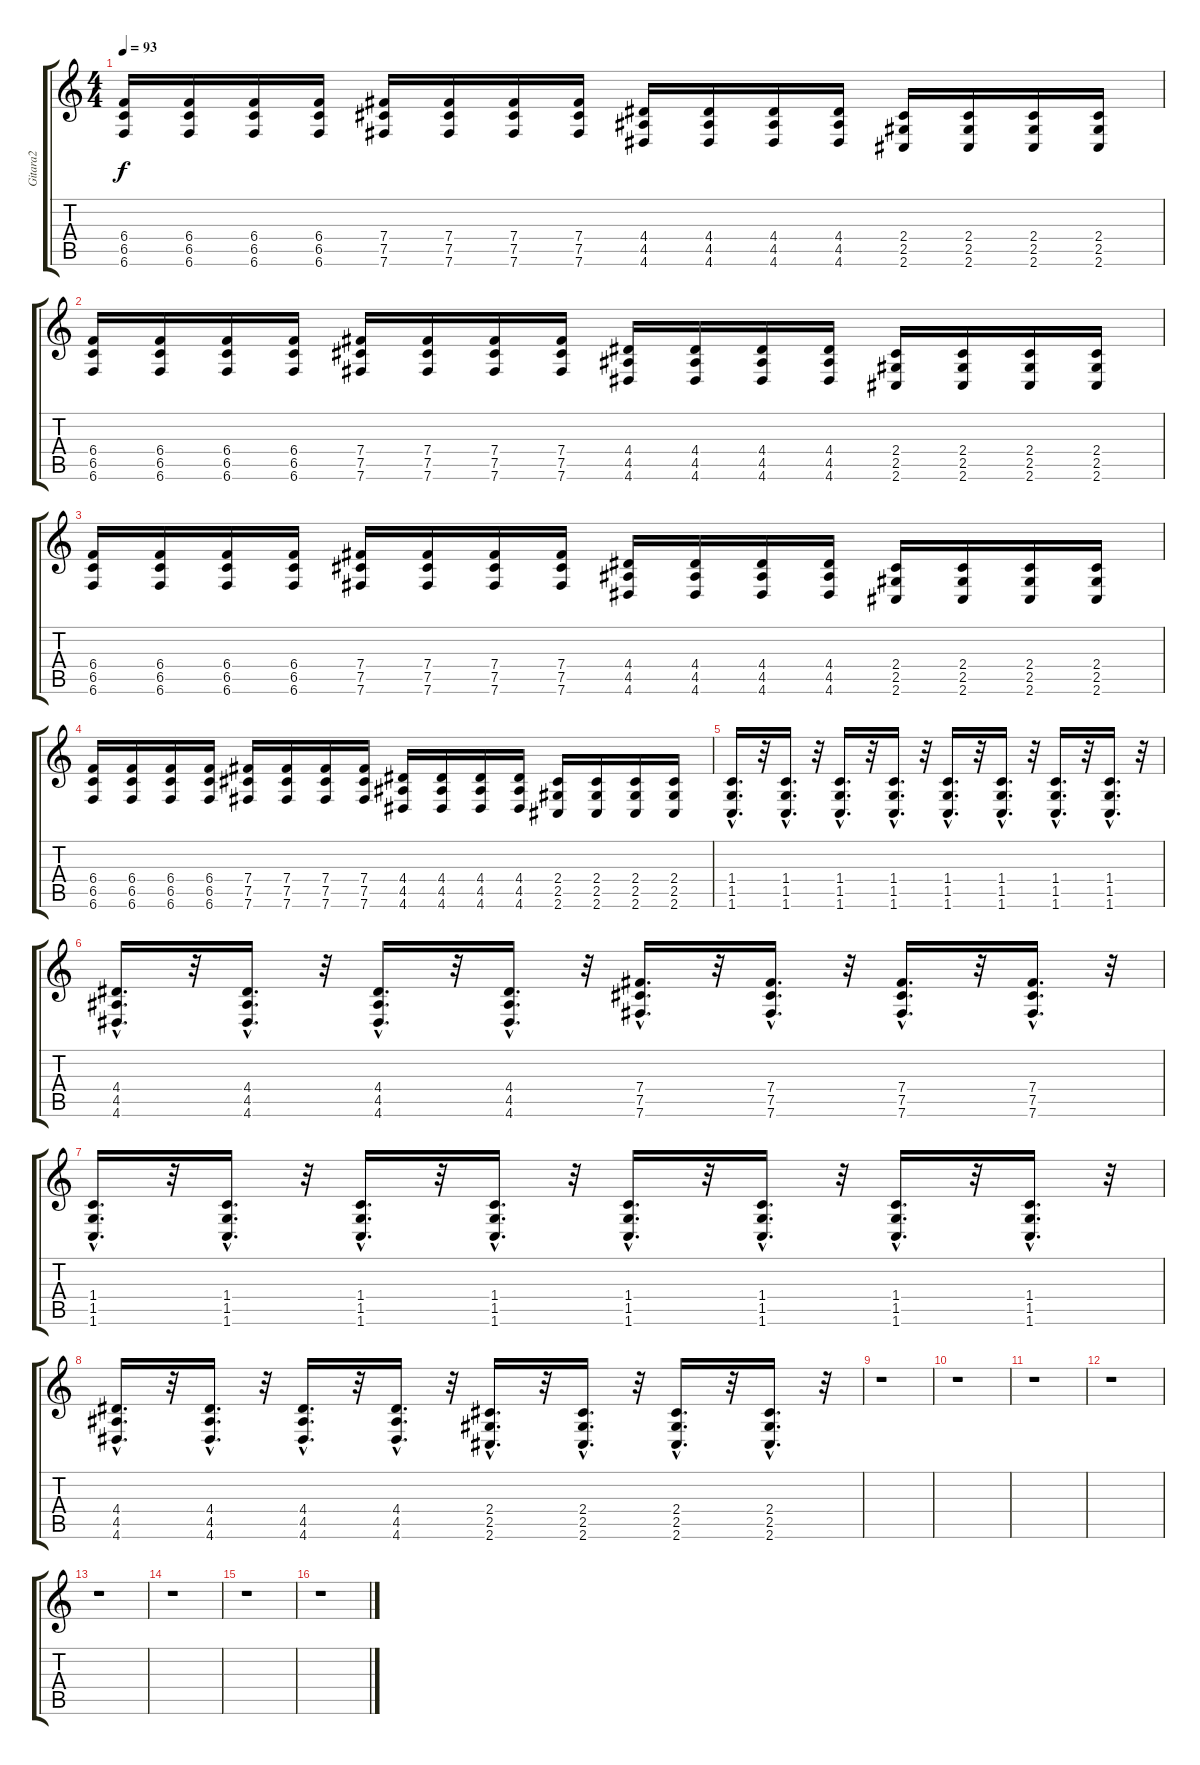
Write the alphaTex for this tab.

\track ("Gitara2" "Gitara2") {instrument distortionguitar}
\staff {score tabs}
\tuning (Db4 Ab3 E3 B2 Gb2 B1) {hide}
\ts (4 4)
\tempo 93
\clef g2
\ks c
(6.4 6.5 6.6).16{dy f} (6.4 6.5 6.6).16 (6.4 6.5 6.6).16 (6.4 6.5 6.6).16 (7.4 7.5 7.6).16 (7.4 7.5 7.6).16 (7.4 7.5 7.6).16 (7.4 7.5 7.6).16 (4.4 4.5 4.6).16 (4.4 4.5 4.6).16 (4.4 4.5 4.6).16 (4.4 4.5 4.6).16 (2.4 2.5 2.6).16 (2.4 2.5 2.6).16 (2.4 2.5 2.6).16 (2.4 2.5 2.6).16 |
(6.4 6.5 6.6).16 (6.4 6.5 6.6).16 (6.4 6.5 6.6).16 (6.4 6.5 6.6).16 (7.4 7.5 7.6).16 (7.4 7.5 7.6).16 (7.4 7.5 7.6).16 (7.4 7.5 7.6).16 (4.4 4.5 4.6).16 (4.4 4.5 4.6).16 (4.4 4.5 4.6).16 (4.4 4.5 4.6).16 (2.4 2.5 2.6).16 (2.4 2.5 2.6).16 (2.4 2.5 2.6).16 (2.4 2.5 2.6).16 |
(6.4 6.5 6.6).16 (6.4 6.5 6.6).16 (6.4 6.5 6.6).16 (6.4 6.5 6.6).16 (7.4 7.5 7.6).16 (7.4 7.5 7.6).16 (7.4 7.5 7.6).16 (7.4 7.5 7.6).16 (4.4 4.5 4.6).16 (4.4 4.5 4.6).16 (4.4 4.5 4.6).16 (4.4 4.5 4.6).16 (2.4 2.5 2.6).16 (2.4 2.5 2.6).16 (2.4 2.5 2.6).16 (2.4 2.5 2.6).16 |
(6.4 6.5 6.6).16 (6.4 6.5 6.6).16 (6.4 6.5 6.6).16 (6.4 6.5 6.6).16 (7.4 7.5 7.6).16 (7.4 7.5 7.6).16 (7.4 7.5 7.6).16 (7.4 7.5 7.6).16 (4.4 4.5 4.6).16 (4.4 4.5 4.6).16 (4.4 4.5 4.6).16 (4.4 4.5 4.6).16 (2.4 2.5 2.6).16 (2.4 2.5 2.6).16 (2.4 2.5 2.6).16 (2.4 2.5 2.6).16 |
(1.4{hac} 1.5{hac} 1.6{hac}).16{d} r.32 (1.4{hac} 1.5{hac} 1.6{hac}).16{d} r.32 (1.4{hac} 1.5{hac} 1.6{hac}).16{d} r.32 (1.4{hac} 1.5{hac} 1.6{hac}).16{d} r.32 (1.4{hac} 1.5{hac} 1.6{hac}).16{d} r.32 (1.4{hac} 1.5{hac} 1.6{hac}).16{d} r.32 (1.4{hac} 1.5{hac} 1.6{hac}).16{d} r.32 (1.4{hac} 1.5{hac} 1.6{hac}).16{d} r.32 |
(4.4{hac} 4.5{hac} 4.6{hac}).16{d} r.32 (4.4{hac} 4.5{hac} 4.6{hac}).16{d} r.32 (4.4{hac} 4.5{hac} 4.6{hac}).16{d} r.32 (4.4{hac} 4.5{hac} 4.6{hac}).16{d} r.32 (7.4{hac} 7.5{hac} 7.6{hac}).16{d} r.32 (7.4{hac} 7.5{hac} 7.6{hac}).16{d} r.32 (7.4{hac} 7.5{hac} 7.6{hac}).16{d} r.32 (7.4{hac} 7.5{hac} 7.6{hac}).16{d} r.32 |
(1.4{hac} 1.5{hac} 1.6{hac}).16{d} r.32 (1.4{hac} 1.5{hac} 1.6{hac}).16{d} r.32 (1.4{hac} 1.5{hac} 1.6{hac}).16{d} r.32 (1.4{hac} 1.5{hac} 1.6{hac}).16{d} r.32 (1.4{hac} 1.5{hac} 1.6{hac}).16{d} r.32 (1.4{hac} 1.5{hac} 1.6{hac}).16{d} r.32 (1.4{hac} 1.5{hac} 1.6{hac}).16{d} r.32 (1.4{hac} 1.5{hac} 1.6{hac}).16{d} r.32 |
(4.4{hac} 4.5{hac} 4.6{hac}).16{d} r.32 (4.4{hac} 4.5{hac} 4.6{hac}).16{d} r.32 (4.4{hac} 4.5{hac} 4.6{hac}).16{d} r.32 (4.4{hac} 4.5{hac} 4.6{hac}).16{d} r.32 (2.4{hac} 2.5{hac} 2.6{hac}).16{d} r.32 (2.4{hac} 2.5{hac} 2.6{hac}).16{d} r.32 (2.4{hac} 2.5{hac} 2.6{hac}).16{d} r.32 (2.4{hac} 2.5{hac} 2.6{hac}).16{d} r.32 |
r.1 |
r.1 |
r.1 |
r.1 |
r.1 |
r.1 |
r.1 |
r.1
